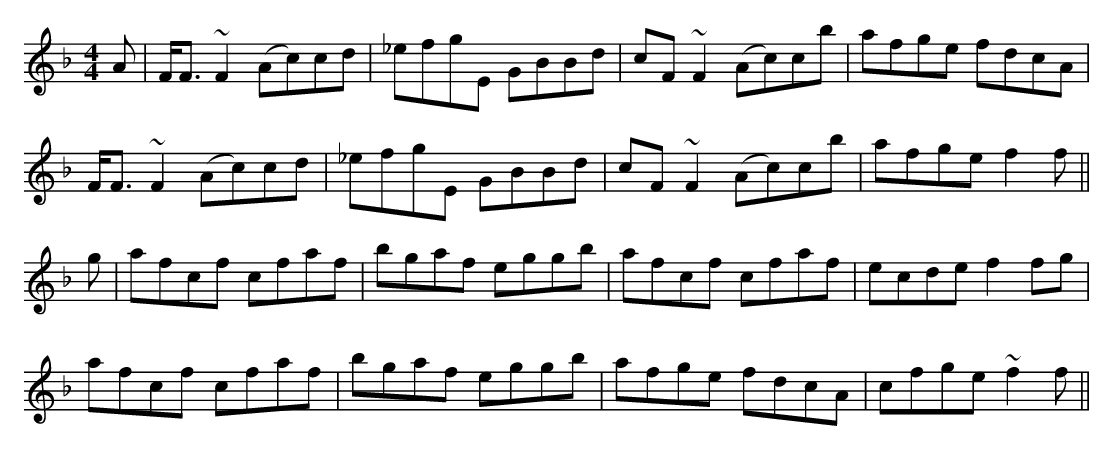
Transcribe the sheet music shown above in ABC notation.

X:1
M:4/4
K:F
A|F<F ~F2 (Ac)cd|_efgE GBBd|cF ~F2 (Ac)cb|afge fdcA|
F<F ~F2 (Ac)cd|_efgE GBBd|cF ~F2 (Ac)cb|afge f2f||
g|afcf cfaf|bgaf eggb|afcf cfaf|ecde f2 fg|
afcf cfaf|bgaf eggb|afge fdcA|cfge ~f2f||
